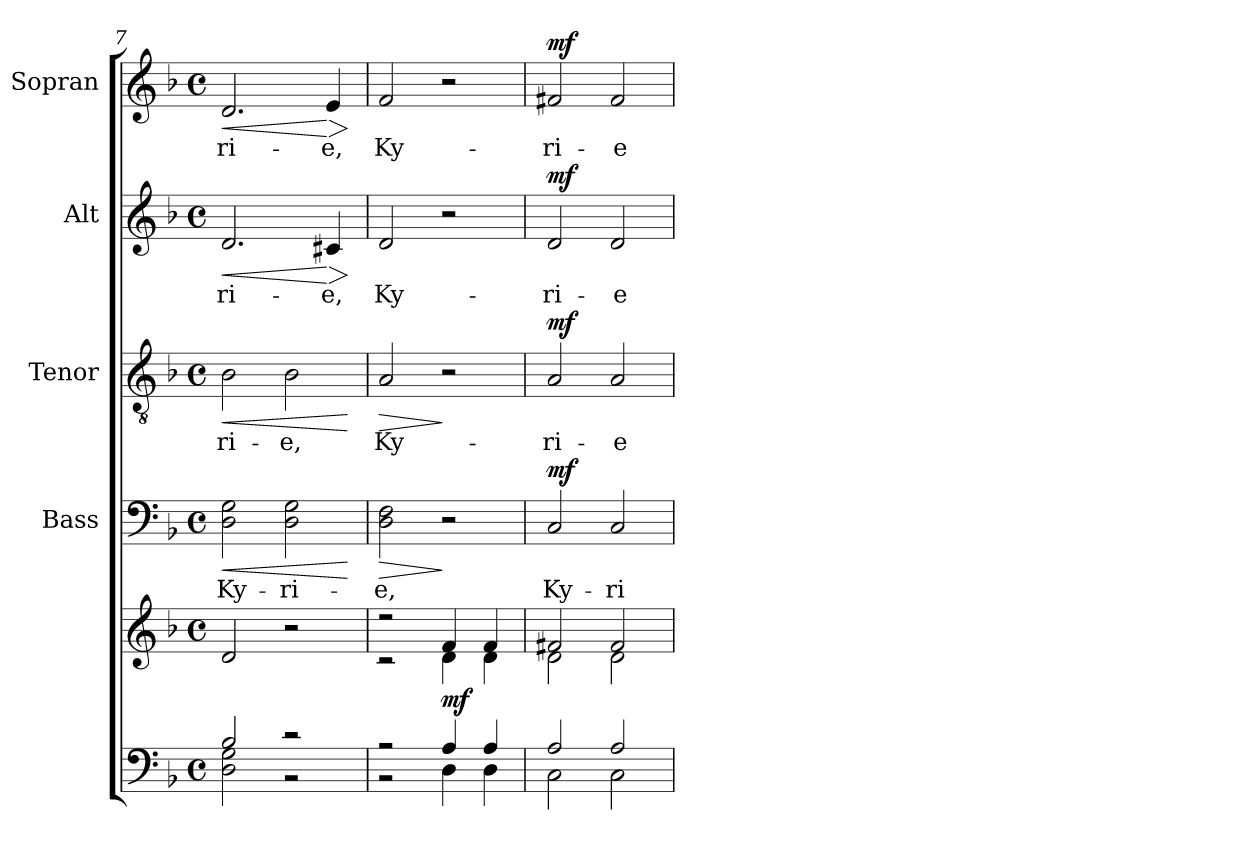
**kern	**kern	**dynam	**kern	**text	**dynam	**kern	**text	**dynam	**kern	**text	**dynam	**kern	**text	**dynam
*part5	*part5	*part5	*part4	*part4	*part4	*part3	*part3	*part3	*part2	*part2	*part2	*part1	*part1	*part1
*staff6	*staff5	*staff5/6	*staff4	*staff4	*staff4	*staff3	*staff3	*staff3	*staff2	*staff2	*staff2	*staff1	*staff1	*staff1
*	*	*	*I"Bass	*	*	*I"Tenor	*	*	*I"Alt	*	*	*I"Sopran	*	*
*	*	*	*I'B.	*	*	*I'T.	*	*	*I'A.	*	*	*I'S.	*	*
!!LO:PB:g=z
*clefF4	*clefG2	*	*clefF4	*	*	*clefGv2	*	*	*clefG2	*	*	*clefG2	*	*
*k[b-]	*k[b-]	*	*k[b-]	*	*	*k[b-]	*	*	*k[b-]	*	*	*k[b-]	*	*
*F:	*F:	*	*F:	*	*	*F:	*	*	*F:	*	*	*F:	*	*
*M4/4	*M4/4	*	*M4/4	*	*	*M4/4	*	*	*M4/4	*	*	*M4/4	*	*
*met(c)	*met(c)	*	*met(c)	*	*	*met(c)	*	*	*met(c)	*	*	*met(c)	*	*
=7	=7	=7	=7	=7	=7	=7	=7	=7	=7	=7	=7	=7	=7	=7
*^	*	*	*	*	*	*	*	*	*	*	*	*	*	*
!	!	!	!	!	!LO:LY:b	!LO:HP:b	!	!LO:LY:b	!LO:HP:b	!	!LO:LY:b	!LO:HP:b	!	!LO:LY:b	!LO:HP:b
2B-/	2D\ 2G\	2d/	.	2D\ 2G\	Ky-	<	2B-\	-ri-	<	2.d/	-ri-	<	2.d/	-ri-	<
!	!	!	!	!	!LO:LY:b	!	!	!LO:LY:b	!	!	!	!	!	!	!
2r	2r	2r	.	2D\ 2G\	-ri-	.	2B-\	-e,	.	.	.	.	.	.	.
!	!	!	!	!	!	!	!	!	!	!	!LO:LY:b	!LO:HP:n=1:b	!	!LO:LY:b	!LO:HP:n=1:b
.	.	.	.	.	.	.	.	.	.	4c#X/	-e,	[ >	4e/	-e,	[ >
*v	*v	*	*	*	*	*	*	*	*	*	*	*	*	*	*
.	.	.	.	.	[	.	.	[	.	.	]	.	.	]
=8	=8	=8	=8	=8	=8	=8	=8	=8	=8	=8	=8	=8	=8	=8
*^	*^	*	*	*	*	*	*	*	*	*	*	*	*	*
!	!	!	!	!	!	!LO:LY:b	!LO:HP:b	!	!LO:LY:b	!LO:HP:b	!	!LO:LY:b	!	!	!LO:LY:b	!
2r	2r	2r	2r	.	2D\ 2F\	-e,	>	2A/	Ky-	>	2d/	Ky-	.	2f/	Ky-	.
!	!	!	!	!LO:DY:b	!	!	!	!	!	!	!	!	!	!	!	!
4A/	4D\	4f/	4d\	mf	2r	.	]	2r	.	]	2r	.	.	2r	.	.
4A/	4D\	4f/	4d\	.	.	.	.	.	.	.	.	.	.	.	.	.
=9	=9	=9	=9	=9	=9	=9	=9	=9	=9	=9	=9	=9	=9	=9	=9	=9
!	!	!	!	!	!	!LO:LY:b	!LO:DY:a	!	!LO:LY:b	!LO:DY:a	!	!LO:LY:b	!LO:DY:a	!	!LO:LY:b	!LO:DY:a
2A/	2C\	2f#X/	2d\	.	2C/	Ky-	mf	2A/	-ri-	mf	2d/	-ri-	mf	2f#X/	-ri-	mf
!	!	!	!	!	!	!LO:LY:b	!	!	!LO:LY:b	!	!	!LO:LY:b	!	!	!LO:LY:b	!
2A/	2C\	2f#/	2d\	.	2C/	-ri-	.	2A/	-e	.	2d/	-e	.	2f#/	-e	.
*v	*v	*	*	*	*	*	*	*	*	*	*	*	*	*	*	*
*	*v	*v	*	*	*	*	*	*	*	*	*	*	*	*	*
=	=	=	=	=	=	=	=	=	=	=	=	=	=	=
*-	*-	*-	*-	*-	*-	*-	*-	*-	*-	*-	*-	*-	*-	*-
